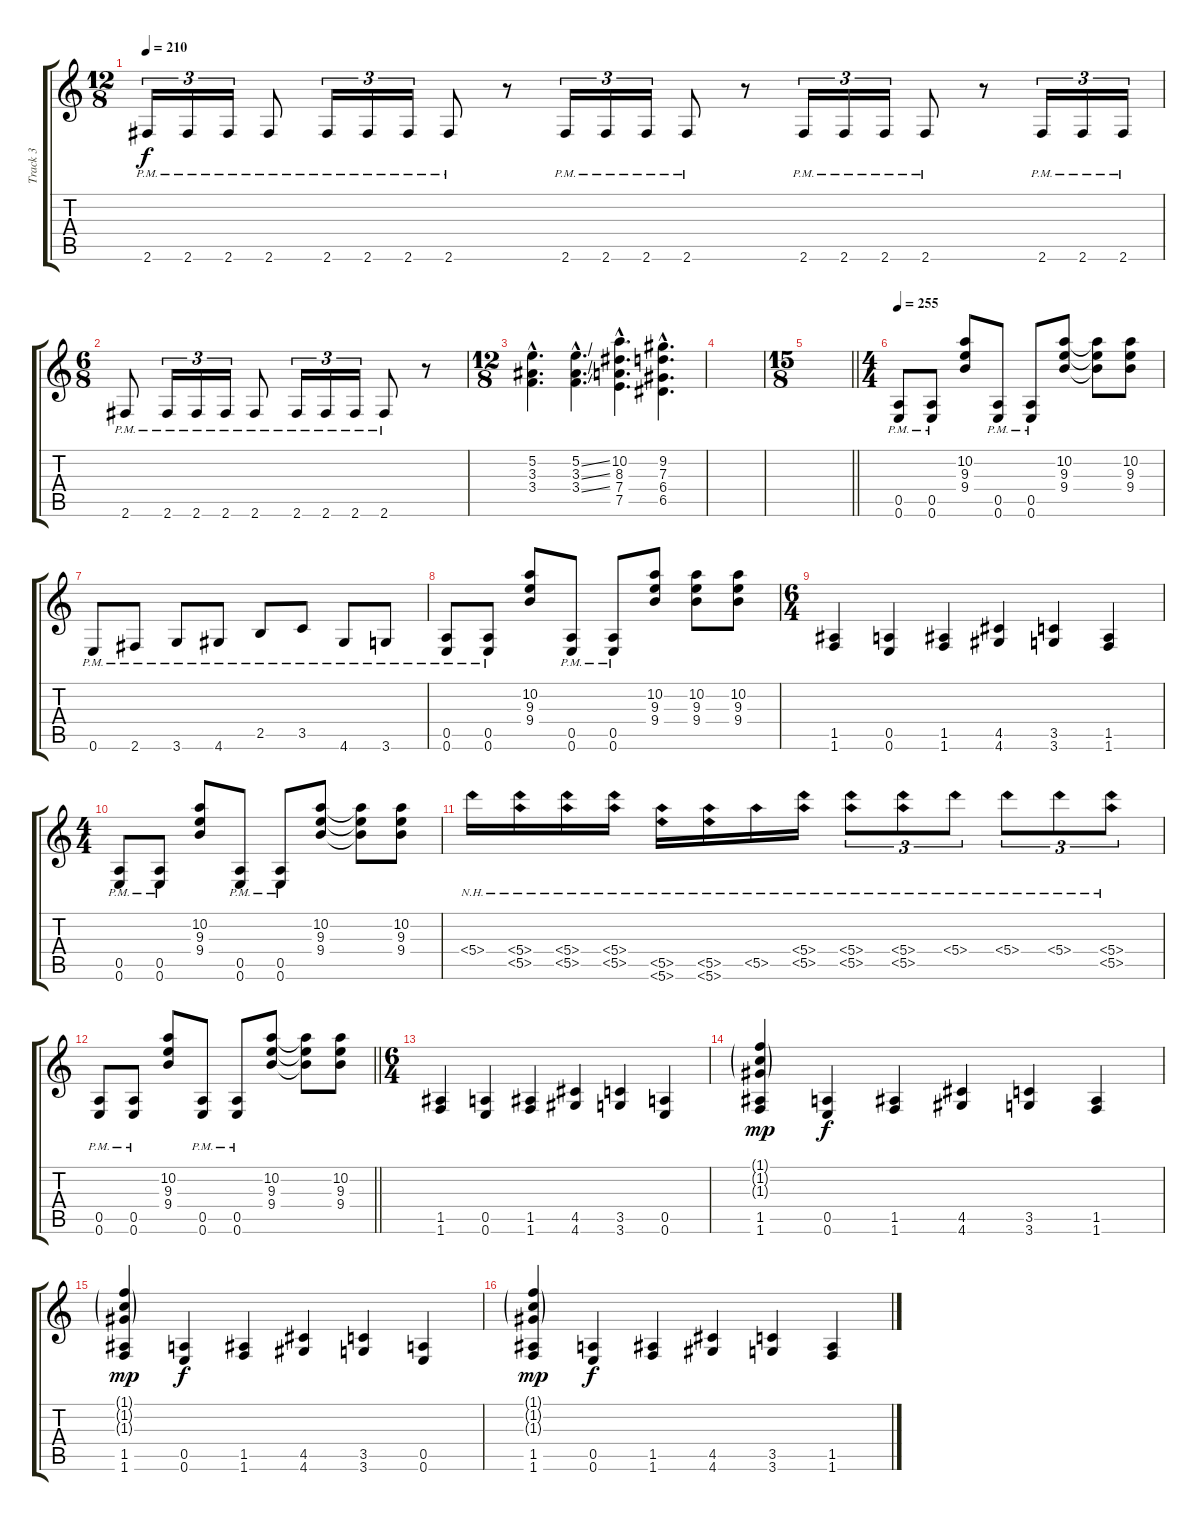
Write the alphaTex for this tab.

\track ("Track 3" "Track 3") {instrument distortionguitar}
\staff {score tabs}
\tuning (E4 B3 G3 D3 A2 E2) {hide}
\ts (12 8)
\tempo 210
\clef g2
\ks c
2.6{pm}.16{tu (3 2) dy f} 2.6{pm}.16{tu (3 2)} 2.6{pm}.16{tu (3 2)} 2.6{pm}.8 2.6{pm}.16{tu (3 2)} 2.6{pm}.16{tu (3 2)} 2.6{pm}.16{tu (3 2)} 2.6{pm}.8 r.8 2.6{pm}.16{tu (3 2)} 2.6{pm}.16{tu (3 2)} 2.6{pm}.16{tu (3 2)} 2.6{pm}.8 r.8 2.6{pm}.16{tu (3 2)} 2.6{pm}.16{tu (3 2)} 2.6{pm}.16{tu (3 2)} 2.6{pm}.8 r.8 2.6{pm}.16{tu (3 2)} 2.6{pm}.16{tu (3 2)} 2.6{pm}.16{tu (3 2)} |
\ts (6 8)
2.6{pm}.8 2.6{pm}.16{tu (3 2)} 2.6{pm}.16{tu (3 2)} 2.6{pm}.16{tu (3 2)} 2.6{pm}.8 2.6{pm}.16{tu (3 2)} 2.6{pm}.16{tu (3 2)} 2.6{pm}.16{tu (3 2)} 2.6{pm}.8 r.8 |
\ts (12 8)
(5.2{hac} 3.3{hac} 3.4{hac}).4{d} (5.2{ss hac} 3.3{ss hac} 3.4{ss hac}).4{d} (10.2{hac} 8.3{hac} 7.4{hac} 7.5{hac}).4{d} (9.2{hac} 7.3{hac} 6.4{hac} 6.5{hac}).4{d} |
|
\ts (15 8)
\barLineRight lightlight
|
\ts (4 4)
\tempo 255
(0.5{pm} 0.6{pm}).8 (0.5{pm} 0.6{pm}).8 (10.2 9.3 9.4).8 (0.5{pm} 0.6{pm}).8 (0.5{pm} 0.6{pm}).8 (10.2 9.3 9.4).8 (10.2{t} 9.3{t} 9.4{t}).8 (10.2 9.3 9.4).8 |
0.6{pm}.8 2.6{pm}.8 3.6{pm}.8 4.6{pm}.8 2.5{pm}.8 3.5{pm}.8 4.6{pm}.8 3.6{pm}.8 |
(0.5{pm} 0.6{pm}).8 (0.5{pm} 0.6{pm}).8 (10.2 9.3 9.4).8 (0.5{pm} 0.6{pm}).8 (0.5{pm} 0.6{pm}).8 (10.2 9.3 9.4).8 (10.2 9.3 9.4).8 (10.2 9.3 9.4).8 |
\ts (6 4)
(1.5 1.6).4 (0.5 0.6).4 (1.5 1.6).4 (4.5 4.6).4 (3.5 3.6).4 (1.5 1.6).4 |
\ts (4 4)
(0.5{pm} 0.6{pm}).8 (0.5{pm} 0.6{pm}).8 (10.2 9.3 9.4).8 (0.5{pm} 0.6{pm}).8 (0.5{pm} 0.6{pm}).8 (10.2 9.3 9.4).8 (10.2{t} 9.3{t} 9.4{t}).8 (10.2 9.3 9.4).8 |
5.4{nh}.16 (5.4{nh} 5.5{nh}).16 (5.4{nh} 5.5{nh}).16 (5.4{nh} 5.5{nh}).16 (5.5{nh} 5.6{nh}).16 (5.5{nh} 5.6{nh}).16 5.5{nh}.16 (5.4{nh} 5.5{nh}).16 (5.4{nh} 5.5{nh}).8{tu (3 2)} (5.4{nh} 5.5{nh}).8{tu (3 2)} 5.4{nh}.8{tu (3 2)} 5.4{nh}.8{tu (3 2)} 5.4{nh}.8{tu (3 2)} (5.4{nh} 5.5{nh}).8{tu (3 2)} |
\barLineRight lightlight
(0.5{pm} 0.6{pm}).8 (0.5{pm} 0.6{pm}).8 (10.2 9.3 9.4).8 (0.5{pm} 0.6{pm}).8 (0.5{pm} 0.6{pm}).8 (10.2 9.3 9.4).8 (10.2{t} 9.3{t} 9.4{t}).8 (10.2 9.3 9.4).8 |
\ts (6 4)
(1.5 1.6).4 (0.5 0.6).4 (1.5 1.6).4 (4.5 4.6).4 (3.5 3.6).4 (0.5 0.6).4 |
(1.1{g} 1.2{g} 1.3{g} 1.5 1.6).4{dy mp} (0.5 0.6).4{dy f} (1.5 1.6).4 (4.5 4.6).4 (3.5 3.6).4 (1.5 1.6).4 |
(1.1{g} 1.2{g} 1.3{g} 1.5 1.6).4{dy mp} (0.5 0.6).4{dy f} (1.5 1.6).4 (4.5 4.6).4 (3.5 3.6).4 (0.5 0.6).4 |
(1.1{g} 1.2{g} 1.3{g} 1.5 1.6).4{dy mp} (0.5 0.6).4{dy f} (1.5 1.6).4 (4.5 4.6).4 (3.5 3.6).4 (1.5 1.6).4
